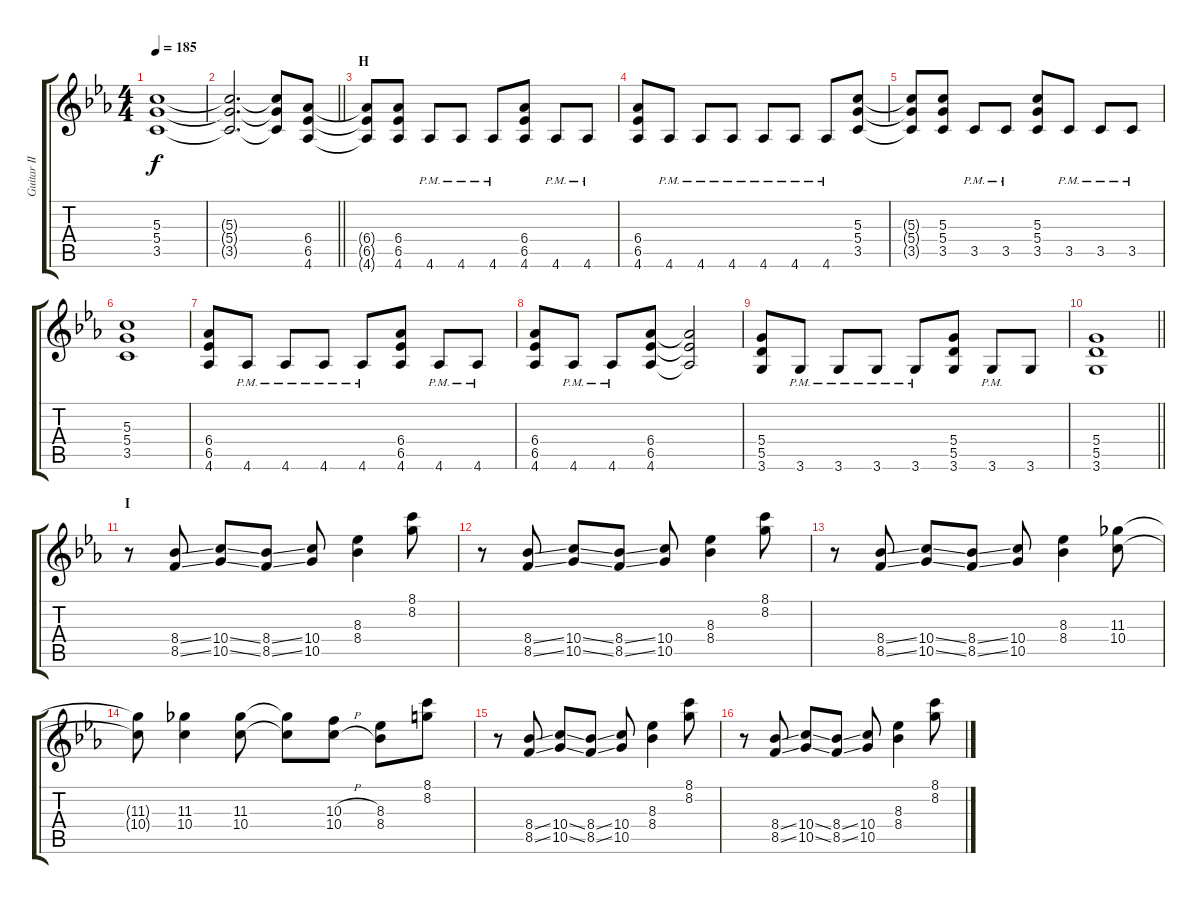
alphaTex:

\track ("Guitar II" "Guitar II") {instrument overdrivenguitar}
\staff {score tabs}
\tuning (E4 B3 G3 D3 A2 E2) {hide}
\ts (4 4)
\tempo 185
\clef g2
\ks eb
(5.3{t} 5.4{t} 3.5{t}).1{dy f} |
\barLineRight lightlight
(5.3{t} 5.4{t} 3.5{t}).2{d} (5.3{t} 5.4{t} 3.5{t}).8 (6.4 6.5 4.6).8 |
\section ("" "H")
(6.4{t} 6.5{t} 4.6{t}).8 (6.4 6.5 4.6).8 4.6{pm}.8 4.6{pm}.8 4.6{pm}.8 (6.4 6.5 4.6).8 4.6{pm}.8 4.6{pm}.8 |
(6.4 6.5 4.6).8 4.6{pm}.8 4.6{pm}.8 4.6{pm}.8 4.6{pm}.8 4.6{pm}.8 4.6{pm}.8 (5.3 5.4 3.5).8 |
(5.3{t} 5.4{t} 3.5{t}).8 (5.3 5.4 3.5).8 3.5{pm}.8 3.5{pm}.8 (5.3 5.4 3.5).8 3.5{pm}.8 3.5{pm}.8 3.5{pm}.8 |
(5.3 5.4 3.5).1 |
(6.4 6.5 4.6).8 4.6{pm}.8 4.6{pm}.8 4.6{pm}.8 4.6{pm}.8 (6.4 6.5 4.6).8 4.6{pm}.8 4.6{pm}.8 |
(6.4 6.5 4.6).8 4.6{pm}.8 4.6{pm}.8 (6.4 6.5 4.6).8 (6.4{t} 6.5{t} 4.6{t}).2 |
(5.4 5.5 3.6).8 3.6{pm}.8 3.6{pm}.8 3.6{pm}.8 3.6{pm}.8 (5.4 5.5 3.6).8 3.6{pm}.8 3.6.8 |
\barLineRight lightlight
(5.4 5.5 3.6).1 |
\section ("" "I")
r.8 (8.4{ss} 8.5{ss}).8 (10.4{ss} 10.5{ss}).8 (8.4{ss} 8.5{ss}).8 (10.4 10.5).8 (8.3 8.4).4 (8.1 8.2).8 |
r.8 (8.4{ss} 8.5{ss}).8 (10.4{ss} 10.5{ss}).8 (8.4{ss} 8.5{ss}).8 (10.4 10.5).8 (8.3 8.4).4 (8.1 8.2).8 |
r.8 (8.4{ss} 8.5{ss}).8 (10.4{ss} 10.5{ss}).8 (8.4{ss} 8.5{ss}).8 (10.4 10.5).8 (8.3 8.4).4 (11.3 10.4).8 |
(11.3{t} 10.4{t}).8 (11.3 10.4).4 (11.3 10.4).8 (11.3{t} 10.4{t}).8 (10.3{h} 10.4{h}).8 (8.3 8.4).8 (8.1 8.2).8 |
r.8 (8.4{ss} 8.5{ss}).8 (10.4{ss} 10.5{ss}).8 (8.4{ss} 8.5{ss}).8 (10.4 10.5).8 (8.3 8.4).4 (8.1 8.2).8 |
r.8 (8.4{ss} 8.5{ss}).8 (10.4{ss} 10.5{ss}).8 (8.4{ss} 8.5{ss}).8 (10.4 10.5).8 (8.3 8.4).4 (8.1 8.2).8
